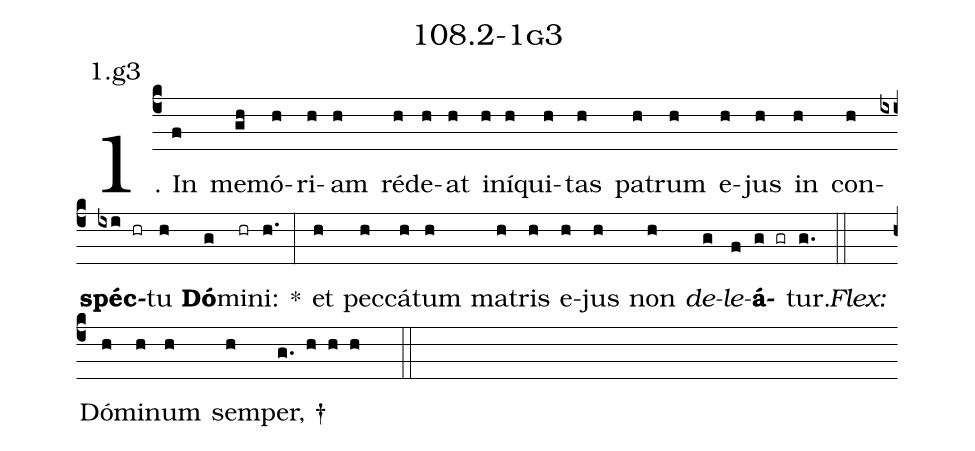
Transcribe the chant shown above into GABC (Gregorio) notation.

name: 108.2-1g3;
annotation: 1.g3;
%%
(c4)1. In(f) me(gh)mó(h)ri(h)am(h) réd(h)e(h)at(h) in(h)í(h)qui(h)tas(h) pa(h)trum(h) e(h)jus(h) in(h) con(h)<b>spéc</b>(ixi hr)tu(h) <b>Dó</b>(g)mi(hr)ni:(h.) *(:) et(h) pec(h)cá(h)tum(h) ma(h)tris(h) e(h)jus(h) non(h) <i>de</i>(g)<i>le</i>(f)<b>á</b>(g gr)tur.(g.) (::)
<i>Flex:</i>()  Dó(h)mi(h)num(h) sem(h)per, †(g. h h h  ::)
